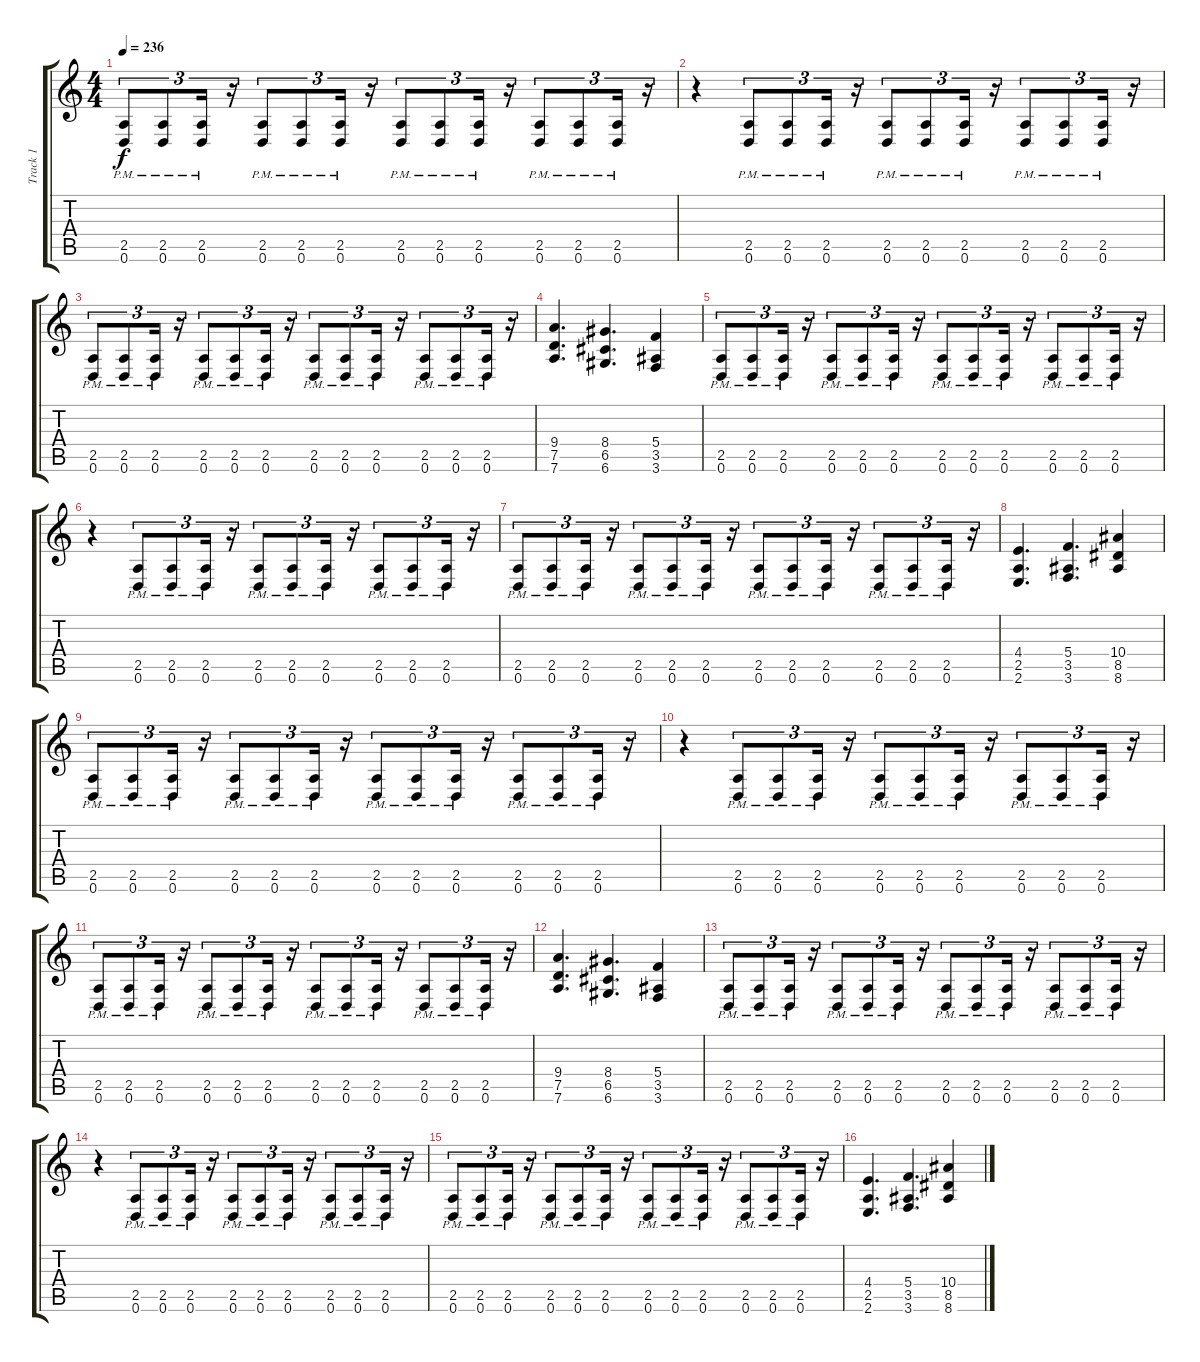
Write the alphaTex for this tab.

\track ("Track 1" "Track 1") {instrument distortionguitar}
\staff {score tabs}
\tuning (D4 A3 F3 C3 G2 D2) {hide}
\ts (4 4)
\tempo 236
\clef g2
\ks c
(2.5{pm} 0.6{pm}).8{tu (3 2) dy f} (2.5{pm} 0.6{pm}).8{tu (3 2)} (2.5{pm} 0.6{pm}).16{tu (3 2)} r.16{tu (3 2)} (2.5{pm} 0.6{pm}).8{tu (3 2)} (2.5{pm} 0.6{pm}).8{tu (3 2)} (2.5{pm} 0.6{pm}).16{tu (3 2)} r.16{tu (3 2)} (2.5{pm} 0.6{pm}).8{tu (3 2)} (2.5{pm} 0.6{pm}).8{tu (3 2)} (2.5{pm} 0.6{pm}).16{tu (3 2)} r.16{tu (3 2)} (2.5{pm} 0.6{pm}).8{tu (3 2)} (2.5{pm} 0.6{pm}).8{tu (3 2)} (2.5{pm} 0.6{pm}).16{tu (3 2)} r.16{tu (3 2)} |
r.4 (2.5{pm} 0.6{pm}).8{tu (3 2)} (2.5{pm} 0.6{pm}).8{tu (3 2)} (2.5{pm} 0.6{pm}).16{tu (3 2)} r.16{tu (3 2)} (2.5{pm} 0.6{pm}).8{tu (3 2)} (2.5{pm} 0.6{pm}).8{tu (3 2)} (2.5{pm} 0.6{pm}).16{tu (3 2)} r.16{tu (3 2)} (2.5{pm} 0.6{pm}).8{tu (3 2)} (2.5{pm} 0.6{pm}).8{tu (3 2)} (2.5{pm} 0.6{pm}).16{tu (3 2)} r.16{tu (3 2)} |
(2.5{pm} 0.6{pm}).8{tu (3 2)} (2.5{pm} 0.6{pm}).8{tu (3 2)} (2.5{pm} 0.6{pm}).16{tu (3 2)} r.16{tu (3 2)} (2.5{pm} 0.6{pm}).8{tu (3 2)} (2.5{pm} 0.6{pm}).8{tu (3 2)} (2.5{pm} 0.6{pm}).16{tu (3 2)} r.16{tu (3 2)} (2.5{pm} 0.6{pm}).8{tu (3 2)} (2.5{pm} 0.6{pm}).8{tu (3 2)} (2.5{pm} 0.6{pm}).16{tu (3 2)} r.16{tu (3 2)} (2.5{pm} 0.6{pm}).8{tu (3 2)} (2.5{pm} 0.6{pm}).8{tu (3 2)} (2.5{pm} 0.6{pm}).16{tu (3 2)} r.16{tu (3 2)} |
(9.4 7.5 7.6).4{d} (8.4 6.5 6.6).4{d} (5.4 3.5 3.6).4 |
(2.5{pm} 0.6{pm}).8{tu (3 2)} (2.5{pm} 0.6{pm}).8{tu (3 2)} (2.5{pm} 0.6{pm}).16{tu (3 2)} r.16{tu (3 2)} (2.5{pm} 0.6{pm}).8{tu (3 2)} (2.5{pm} 0.6{pm}).8{tu (3 2)} (2.5{pm} 0.6{pm}).16{tu (3 2)} r.16{tu (3 2)} (2.5{pm} 0.6{pm}).8{tu (3 2)} (2.5{pm} 0.6{pm}).8{tu (3 2)} (2.5{pm} 0.6{pm}).16{tu (3 2)} r.16{tu (3 2)} (2.5{pm} 0.6{pm}).8{tu (3 2)} (2.5{pm} 0.6{pm}).8{tu (3 2)} (2.5{pm} 0.6{pm}).16{tu (3 2)} r.16{tu (3 2)} |
r.4 (2.5{pm} 0.6{pm}).8{tu (3 2)} (2.5{pm} 0.6{pm}).8{tu (3 2)} (2.5{pm} 0.6{pm}).16{tu (3 2)} r.16{tu (3 2)} (2.5{pm} 0.6{pm}).8{tu (3 2)} (2.5{pm} 0.6{pm}).8{tu (3 2)} (2.5{pm} 0.6{pm}).16{tu (3 2)} r.16{tu (3 2)} (2.5{pm} 0.6{pm}).8{tu (3 2)} (2.5{pm} 0.6{pm}).8{tu (3 2)} (2.5{pm} 0.6{pm}).16{tu (3 2)} r.16{tu (3 2)} |
(2.5{pm} 0.6{pm}).8{tu (3 2)} (2.5{pm} 0.6{pm}).8{tu (3 2)} (2.5{pm} 0.6{pm}).16{tu (3 2)} r.16{tu (3 2)} (2.5{pm} 0.6{pm}).8{tu (3 2)} (2.5{pm} 0.6{pm}).8{tu (3 2)} (2.5{pm} 0.6{pm}).16{tu (3 2)} r.16{tu (3 2)} (2.5{pm} 0.6{pm}).8{tu (3 2)} (2.5{pm} 0.6{pm}).8{tu (3 2)} (2.5{pm} 0.6{pm}).16{tu (3 2)} r.16{tu (3 2)} (2.5{pm} 0.6{pm}).8{tu (3 2)} (2.5{pm} 0.6{pm}).8{tu (3 2)} (2.5{pm} 0.6{pm}).16{tu (3 2)} r.16{tu (3 2)} |
(4.4 2.5 2.6).4{d} (5.4 3.5 3.6).4{d} (10.4 8.5 8.6).4 |
(2.5{pm} 0.6{pm}).8{tu (3 2)} (2.5{pm} 0.6{pm}).8{tu (3 2)} (2.5{pm} 0.6{pm}).16{tu (3 2)} r.16{tu (3 2)} (2.5{pm} 0.6{pm}).8{tu (3 2)} (2.5{pm} 0.6{pm}).8{tu (3 2)} (2.5{pm} 0.6{pm}).16{tu (3 2)} r.16{tu (3 2)} (2.5{pm} 0.6{pm}).8{tu (3 2)} (2.5{pm} 0.6{pm}).8{tu (3 2)} (2.5{pm} 0.6{pm}).16{tu (3 2)} r.16{tu (3 2)} (2.5{pm} 0.6{pm}).8{tu (3 2)} (2.5{pm} 0.6{pm}).8{tu (3 2)} (2.5{pm} 0.6{pm}).16{tu (3 2)} r.16{tu (3 2)} |
r.4 (2.5{pm} 0.6{pm}).8{tu (3 2)} (2.5{pm} 0.6{pm}).8{tu (3 2)} (2.5{pm} 0.6{pm}).16{tu (3 2)} r.16{tu (3 2)} (2.5{pm} 0.6{pm}).8{tu (3 2)} (2.5{pm} 0.6{pm}).8{tu (3 2)} (2.5{pm} 0.6{pm}).16{tu (3 2)} r.16{tu (3 2)} (2.5{pm} 0.6{pm}).8{tu (3 2)} (2.5{pm} 0.6{pm}).8{tu (3 2)} (2.5{pm} 0.6{pm}).16{tu (3 2)} r.16{tu (3 2)} |
(2.5{pm} 0.6{pm}).8{tu (3 2)} (2.5{pm} 0.6{pm}).8{tu (3 2)} (2.5{pm} 0.6{pm}).16{tu (3 2)} r.16{tu (3 2)} (2.5{pm} 0.6{pm}).8{tu (3 2)} (2.5{pm} 0.6{pm}).8{tu (3 2)} (2.5{pm} 0.6{pm}).16{tu (3 2)} r.16{tu (3 2)} (2.5{pm} 0.6{pm}).8{tu (3 2)} (2.5{pm} 0.6{pm}).8{tu (3 2)} (2.5{pm} 0.6{pm}).16{tu (3 2)} r.16{tu (3 2)} (2.5{pm} 0.6{pm}).8{tu (3 2)} (2.5{pm} 0.6{pm}).8{tu (3 2)} (2.5{pm} 0.6{pm}).16{tu (3 2)} r.16{tu (3 2)} |
(9.4 7.5 7.6).4{d} (8.4 6.5 6.6).4{d} (5.4 3.5 3.6).4 |
(2.5{pm} 0.6{pm}).8{tu (3 2)} (2.5{pm} 0.6{pm}).8{tu (3 2)} (2.5{pm} 0.6{pm}).16{tu (3 2)} r.16{tu (3 2)} (2.5{pm} 0.6{pm}).8{tu (3 2)} (2.5{pm} 0.6{pm}).8{tu (3 2)} (2.5{pm} 0.6{pm}).16{tu (3 2)} r.16{tu (3 2)} (2.5{pm} 0.6{pm}).8{tu (3 2)} (2.5{pm} 0.6{pm}).8{tu (3 2)} (2.5{pm} 0.6{pm}).16{tu (3 2)} r.16{tu (3 2)} (2.5{pm} 0.6{pm}).8{tu (3 2)} (2.5{pm} 0.6{pm}).8{tu (3 2)} (2.5{pm} 0.6{pm}).16{tu (3 2)} r.16{tu (3 2)} |
r.4 (2.5{pm} 0.6{pm}).8{tu (3 2)} (2.5{pm} 0.6{pm}).8{tu (3 2)} (2.5{pm} 0.6{pm}).16{tu (3 2)} r.16{tu (3 2)} (2.5{pm} 0.6{pm}).8{tu (3 2)} (2.5{pm} 0.6{pm}).8{tu (3 2)} (2.5{pm} 0.6{pm}).16{tu (3 2)} r.16{tu (3 2)} (2.5{pm} 0.6{pm}).8{tu (3 2)} (2.5{pm} 0.6{pm}).8{tu (3 2)} (2.5{pm} 0.6{pm}).16{tu (3 2)} r.16{tu (3 2)} |
(2.5{pm} 0.6{pm}).8{tu (3 2)} (2.5{pm} 0.6{pm}).8{tu (3 2)} (2.5{pm} 0.6{pm}).16{tu (3 2)} r.16{tu (3 2)} (2.5{pm} 0.6{pm}).8{tu (3 2)} (2.5{pm} 0.6{pm}).8{tu (3 2)} (2.5{pm} 0.6{pm}).16{tu (3 2)} r.16{tu (3 2)} (2.5{pm} 0.6{pm}).8{tu (3 2)} (2.5{pm} 0.6{pm}).8{tu (3 2)} (2.5{pm} 0.6{pm}).16{tu (3 2)} r.16{tu (3 2)} (2.5{pm} 0.6{pm}).8{tu (3 2)} (2.5{pm} 0.6{pm}).8{tu (3 2)} (2.5{pm} 0.6{pm}).16{tu (3 2)} r.16{tu (3 2)} |
(4.4 2.5 2.6).4{d} (5.4 3.5 3.6).4{d} (10.4 8.5 8.6).4
